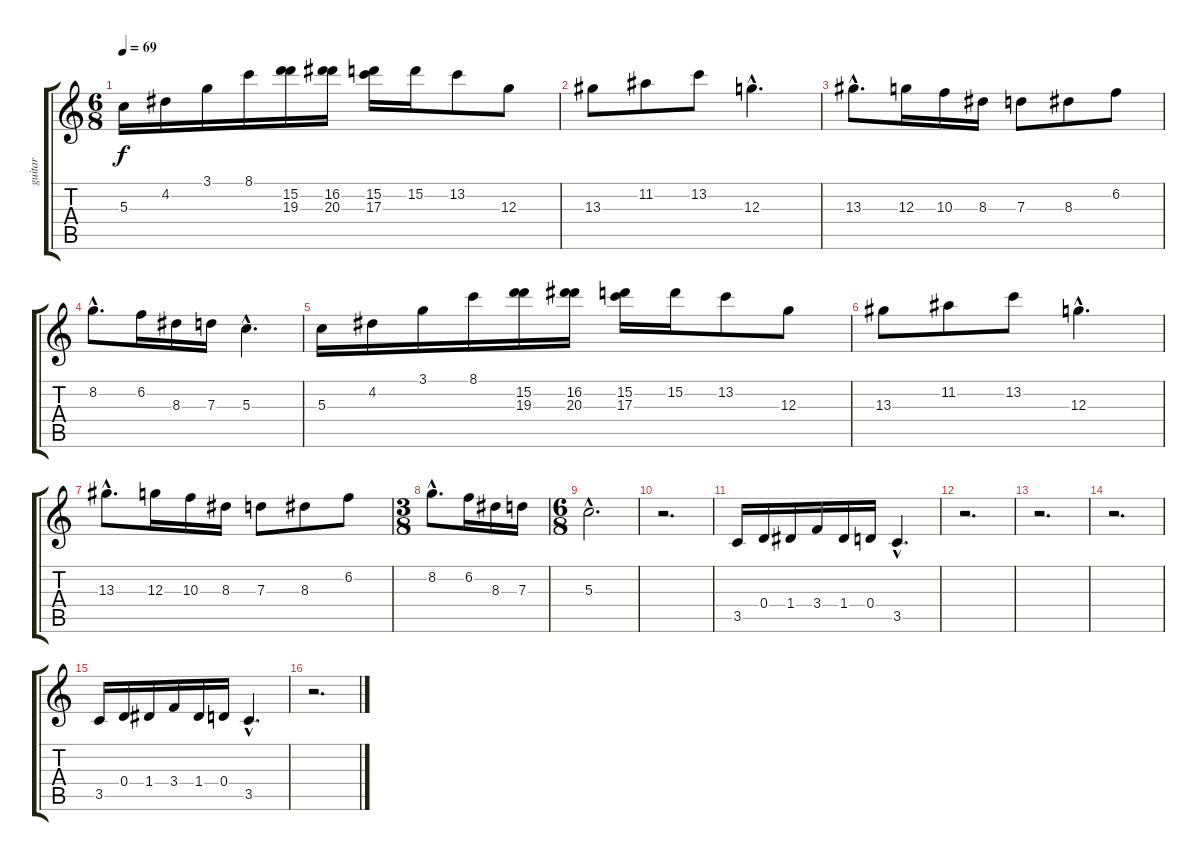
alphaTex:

\track ("guitar" "guitar") {instrument acousticguitarsteel}
\staff {score tabs}
\tuning (E4 B3 G3 D3 A2 E2) {hide}
\ts (6 8)
\tempo 69
\clef g2
\ks c
5.3.16{dy f instrument acousticguitarsteel} 4.2.16 3.1.16 8.1.16 (15.2 19.3).16 (16.2 20.3).16 (15.2 17.3).16 15.2.16 13.2.8 12.3.8 |
13.3.8 11.2.8 13.2.8 12.3{hac}.4{d} |
13.3{hac}.8{d} 12.3.16 10.3.16 8.3.16 7.3.8 8.3.8 6.2.8 |
8.2{hac}.8{d} 6.2.16 8.3.16 7.3.16 5.3{hac}.4{d} |
5.3.16 4.2.16 3.1.16 8.1.16 (15.2 19.3).16 (16.2 20.3).16 (15.2 17.3).16 15.2.16 13.2.8 12.3.8 |
13.3.8 11.2.8 13.2.8 12.3{hac}.4{d} |
13.3{hac}.8{d} 12.3.16 10.3.16 8.3.16 7.3.8 8.3.8 6.2.8 |
\ts (3 8)
8.2{hac}.8{d} 6.2.16 8.3.16 7.3.16 |
\ts (6 8)
5.3{hac}.2{d} |
r.2{d} |
3.5.16 0.4.16 1.4.16 3.4.16 1.4.16 0.4.16 3.5{hac}.4{d} |
r.2{d} |
r.2{d} |
r.2{d} |
3.5.16 0.4.16 1.4.16 3.4.16 1.4.16 0.4.16 3.5{hac}.4{d} |
r.2{d}
